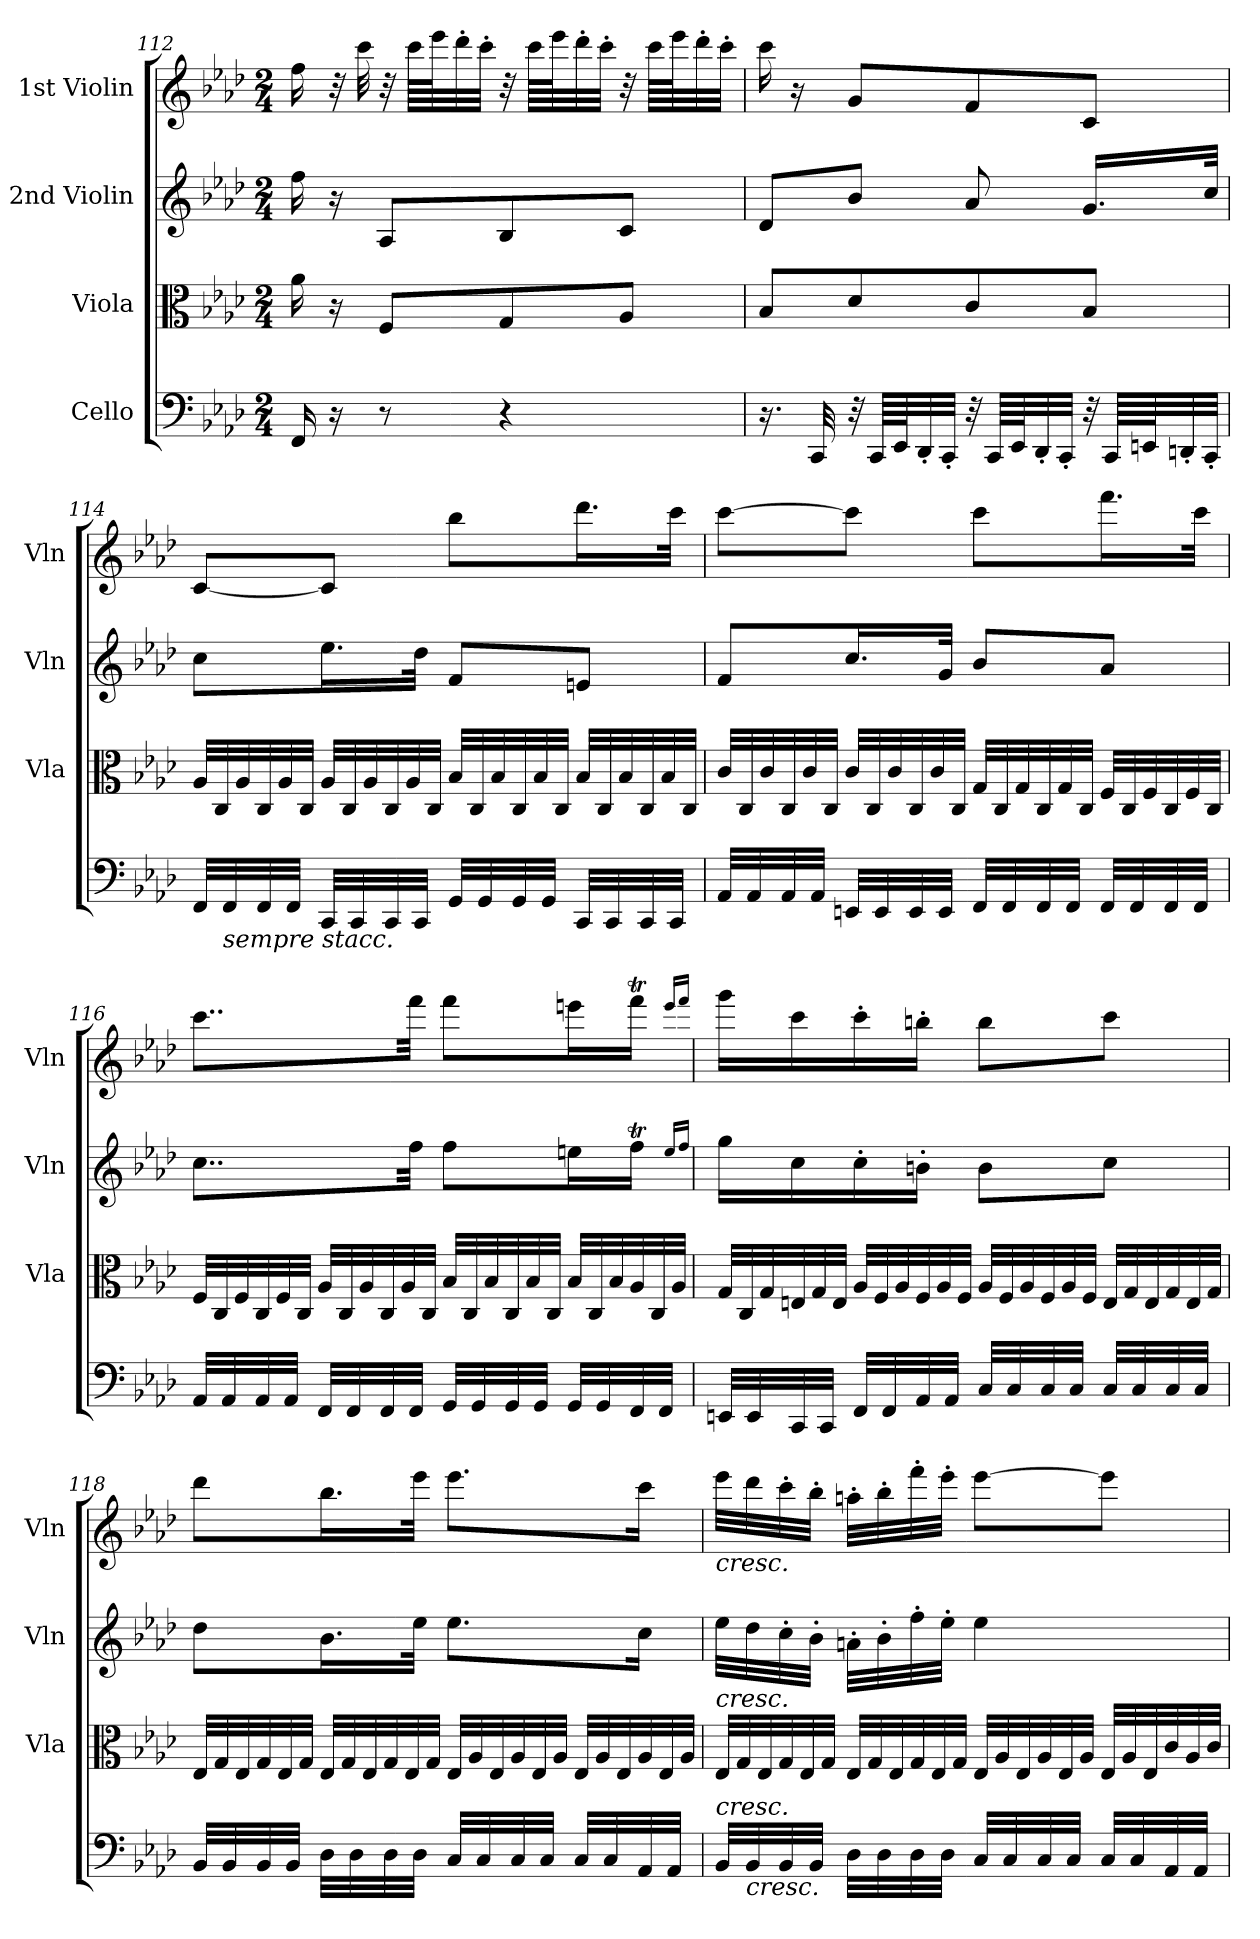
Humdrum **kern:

**kern	**kern	**kern	**kern
*part4	*part3	*part2	*part1
*staff4	*staff3	*staff2	*staff1
*I"Cello	*I"Viola	*I"2nd Violin	*I"1st Violin
*	*I'Vla	*I'Vln	*I'Vln
*clefF4	*clefC3	*clefG2	*clefG2
*k[b-e-a-d-]	*k[b-e-a-d-]	*k[b-e-a-d-]	*k[b-e-a-d-]
*f:	*f:	*f:	*f:
*M2/4	*M2/4	*M2/4	*M2/4
=112	=112	=112	=112
16FF/	16a-\	16ff\	16ff\
16r	16r	16r	32r
.	.	.	32ccc\
8r	8F/L	8A-/L	32r
.	.	.	64ccc\LLLL
.	.	.	64eee-\J
.	.	.	32ddd-'\
.	.	.	32ccc'\JJJ
4r	8G/	8B-/	32r
.	.	.	64ccc\LLLL
.	.	.	64eee-\J
.	.	.	32ddd-'\
.	.	.	32ccc'\JJJ
.	8A-/J	8c/J	32r
.	.	.	64ccc\LLLL
.	.	.	64eee-\J
.	.	.	32ddd-'\
.	.	.	32ccc'\JJJ
!!LO:LB:g=z
=113	=113	=113	=113
16.r	8B-/L	8d-/L	16ccc\
.	.	.	16r
32CC/	.	.	.
32r	8d-/	8b-/J	8g/L
64CC/LLLL	.	.	.
64EE-/J	.	.	.
32DD-'/	.	.	.
32CC'/JJJ	.	.	.
32r	8c/	8a-/	8f/
64CC/LLLL	.	.	.
64EE-/J	.	.	.
32DD-'/	.	.	.
32CC'/JJJ	.	.	.
32r	8B-/J	16.g/LL	8c/J
64CC/LLLL	.	.	.
64EEn/J	.	.	.
32DDn'/	.	.	.
32CC'/JJJ	.	32cc/JJk	.
!!LO:PB:g=z
=114	=114	=114	=114
*	*Xtuplet	*	*
32FF/LLL	48A-/LLL	8cc\L	[8c/L
.	48C/	.	.
!LO:TX:b:i:t=sempre stacc.	!	!	!
32FF/	.	.	.
.	48A-/	.	.
32FF/	48C/	.	.
.	48A-/	.	.
32FF/JJJ	.	.	.
.	48C/JJJ	.	.
32CC/LLL	48A-/LLL	16.ee-\L	8c/J]
.	48C/	.	.
32CC/	.	.	.
.	48A-/	.	.
32CC/	48C/	.	.
.	48A-/	.	.
32CC/JJJ	.	32dd-\JJk	.
.	48C/JJJ	.	.
32GG/LLL	48B-/LLL	8f/L	8bb-\L
.	48C/	.	.
32GG/	.	.	.
.	48B-/	.	.
32GG/	48C/	.	.
.	48B-/	.	.
32GG/JJJ	.	.	.
.	48C/JJJ	.	.
32CC/LLL	48B-/LLL	8en/J	16.ddd-\L
.	48C/	.	.
32CC/	.	.	.
.	48B-/	.	.
32CC/	48C/	.	.
.	48B-/	.	.
32CC/JJJ	.	.	32ccc\JJk
.	48C/JJJ	.	.
!!LO:PB:g=z
=115	=115	=115	=115
32AA-/LLL	48c/LLL	8f/L	[8ccc\L
.	48C/	.	.
32AA-/	.	.	.
.	48c/	.	.
32AA-/	48C/	.	.
.	48c/	.	.
32AA-/JJJ	.	.	.
.	48C/JJJ	.	.
32EEn/LLL	48c/LLL	16.cc/L	8ccc\J]
.	48C/	.	.
32EE/	.	.	.
.	48c/	.	.
32EE/	48C/	.	.
.	48c/	.	.
32EE/JJJ	.	32g/JJk	.
.	48C/JJJ	.	.
32FF/LLL	48G/LLL	8b-/L	8ccc\L
.	48C/	.	.
32FF/	.	.	.
.	48G/	.	.
32FF/	48C/	.	.
.	48G/	.	.
32FF/JJJ	.	.	.
.	48C/JJJ	.	.
32FF/LLL	48F/LLL	8a-/J	16.fff\L
.	48C/	.	.
32FF/	.	.	.
.	48F/	.	.
32FF/	48C/	.	.
.	48F/	.	.
32FF/JJJ	.	.	32ccc\JJk
.	48C/JJJ	.	.
!!LO:LB:g=z
=116	=116	=116	=116
32AA-/LLL	48F/LLL	8..cc\L	8..ccc\L
.	48C/	.	.
32AA-/	.	.	.
.	48F/	.	.
32AA-/	48C/	.	.
.	48F/	.	.
32AA-/JJJ	.	.	.
.	48C/JJJ	.	.
32FF/LLL	48A-/LLL	.	.
.	48C/	.	.
32FF/	.	.	.
.	48A-/	.	.
32FF/	48C/	.	.
.	48A-/	.	.
32FF/JJJ	.	32ff\Jkk	32fff\Jkk
.	48C/JJJ	.	.
32GG/LLL	48B-/LLL	8ff\L	8fff\L
.	48C/	.	.
32GG/	.	.	.
.	48B-/	.	.
32GG/	48C/	.	.
.	48B-/	.	.
32GG/JJJ	.	.	.
.	48C/JJJ	.	.
32GG/LLL	48B-/LLL	16een\L	16eeen\L
.	48C/	.	.
32GG/	.	.	.
.	48B-/	.	.
32FF/	48A-/	16ffT\JJ	16fffT\JJ
.	48C/	.	.
32FF/JJJ	.	.	.
.	48A-/JJJ	.	.
.	.	16qee/LL	16qeee/LL
.	.	16qff/JJ	16qfff/JJ
!!LO:LB:g=z
=117	=117	=117	=117
32EEn/LLL	48G/LLL	16gg\LL	16ggg\LL
.	48C/	.	.
32EE/	.	.	.
.	48G/	.	.
32CC/	48En/	16cc\	16ccc\
.	48G/	.	.
32CC/JJJ	.	.	.
.	48E/JJJ	.	.
32FF/LLL	48A-/LLL	16cc'\	16ccc'\
.	48F/	.	.
32FF/	.	.	.
.	48A-/	.	.
32AA-/	48F/	16bn'\JJ	16bbn'\JJ
.	48A-/	.	.
32AA-/JJJ	.	.	.
.	48F/JJJ	.	.
32C/LLL	48A-/LLL	8b\L	8bb\L
.	48F/	.	.
32C/	.	.	.
.	48A-/	.	.
32C/	48F/	.	.
.	48A-/	.	.
32C/JJJ	.	.	.
.	48F/JJJ	.	.
32C/LLL	48E/LLL	8cc\J	8ccc\J
.	48G/	.	.
32C/	.	.	.
.	48E/	.	.
32C/	48G/	.	.
.	48E/	.	.
32C/JJJ	.	.	.
.	48G/JJJ	.	.
!!LO:PB:g=z
=118	=118	=118	=118
32BB-/LLL	48E-/LLL	8dd-\L	8ddd-\L
.	48G/	.	.
32BB-/	.	.	.
.	48E-/	.	.
32BB-/	48G/	.	.
.	48E-/	.	.
32BB-/JJJ	.	.	.
.	48G/JJJ	.	.
32D-\LLL	48E-/LLL	16.b-\L	16.bb-\L
.	48G/	.	.
32D-\	.	.	.
.	48E-/	.	.
32D-\	48G/	.	.
.	48E-/	.	.
32D-\JJJ	.	32ee-\JJk	32eee-\JJk
.	48G/JJJ	.	.
32C/LLL	48E-/LLL	8.ee-\L	8.eee-\L
.	48A-/	.	.
32C/	.	.	.
.	48E-/	.	.
32C/	48A-/	.	.
.	48E-/	.	.
32C/JJJ	.	.	.
.	48A-/JJJ	.	.
32C/LLL	48E-/LLL	.	.
.	48A-/	.	.
32C/	.	.	.
.	48E-/	.	.
32AA-/	48A-/	16cc\Jk	16ccc\Jk
.	48E-/	.	.
32AA-/JJJ	.	.	.
.	48A-/JJJ	.	.
!!LO:LB:g=z
=119	=119	=119	=119
!	!	!	!LO:TX:b:i:t=cresc.
!	!LO:TX:a:i:t=cresc.	!	!
!LO:TX:a:i:t=cresc.	!	!	!
32BB-/LLL	48E-/LLL	32ee-\LLL	32eee-\LLL
.	48G/	.	.
!LO:TX:b:i:t=cresc.	!	!	!
32BB-/	.	32dd-\	32ddd-\
.	48E-/	.	.
32BB-/	48G/	32cc'\	32ccc'\
.	48E-/	.	.
32BB-/JJJ	.	32b-'\JJJ	32bb-'\JJJ
.	48G/JJJ	.	.
32D-\LLL	48E-/LLL	32an'\LLL	32aan'\LLL
.	48G/	.	.
32D-\	.	32b-'\	32bb-'\
.	48E-/	.	.
32D-\	48G/	32ff'\	32fff'\
.	48E-/	.	.
32D-\JJJ	.	32ee-'\JJJ	32eee-'\JJJ
.	48G/JJJ	.	.
32C/LLL	48E-/LLL	4ee-\	[8eee-\L
.	48A-/	.	.
32C/	.	.	.
.	48E-/	.	.
32C/	48A-/	.	.
.	48E-/	.	.
32C/JJJ	.	.	.
.	48A-/JJJ	.	.
32C/LLL	48E-/LLL	.	8eee-\J]
.	48A-/	.	.
32C/	.	.	.
.	48E-/	.	.
32AA-/	48c/	.	.
.	48A-/	.	.
32AA-/JJJ	.	.	.
.	48c/JJJ	.	.
=	=	=	=
*-	*-	*-	*-
